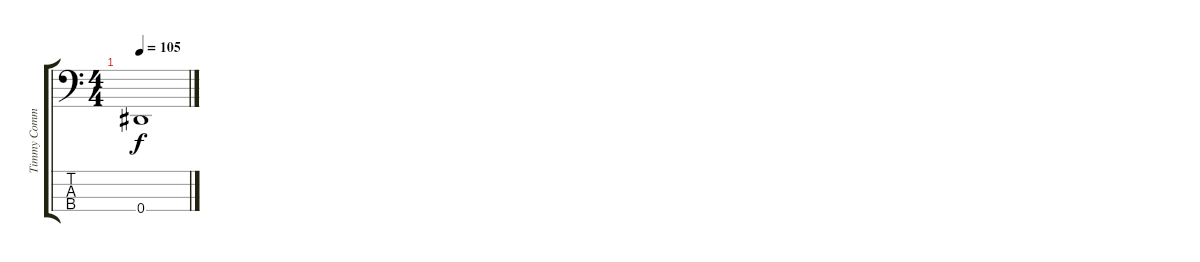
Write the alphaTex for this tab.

\track ("Timmy Commerford - Bass" "Timmy Comm") {instrument electricbassfinger}
\staff {score tabs}
\tuning (Gb2 Db2 Ab1 Eb1) {hide}
\ts (4 4)
\tempo 105
\clef f4
\ks c
0.4{t}.1{dy f}
